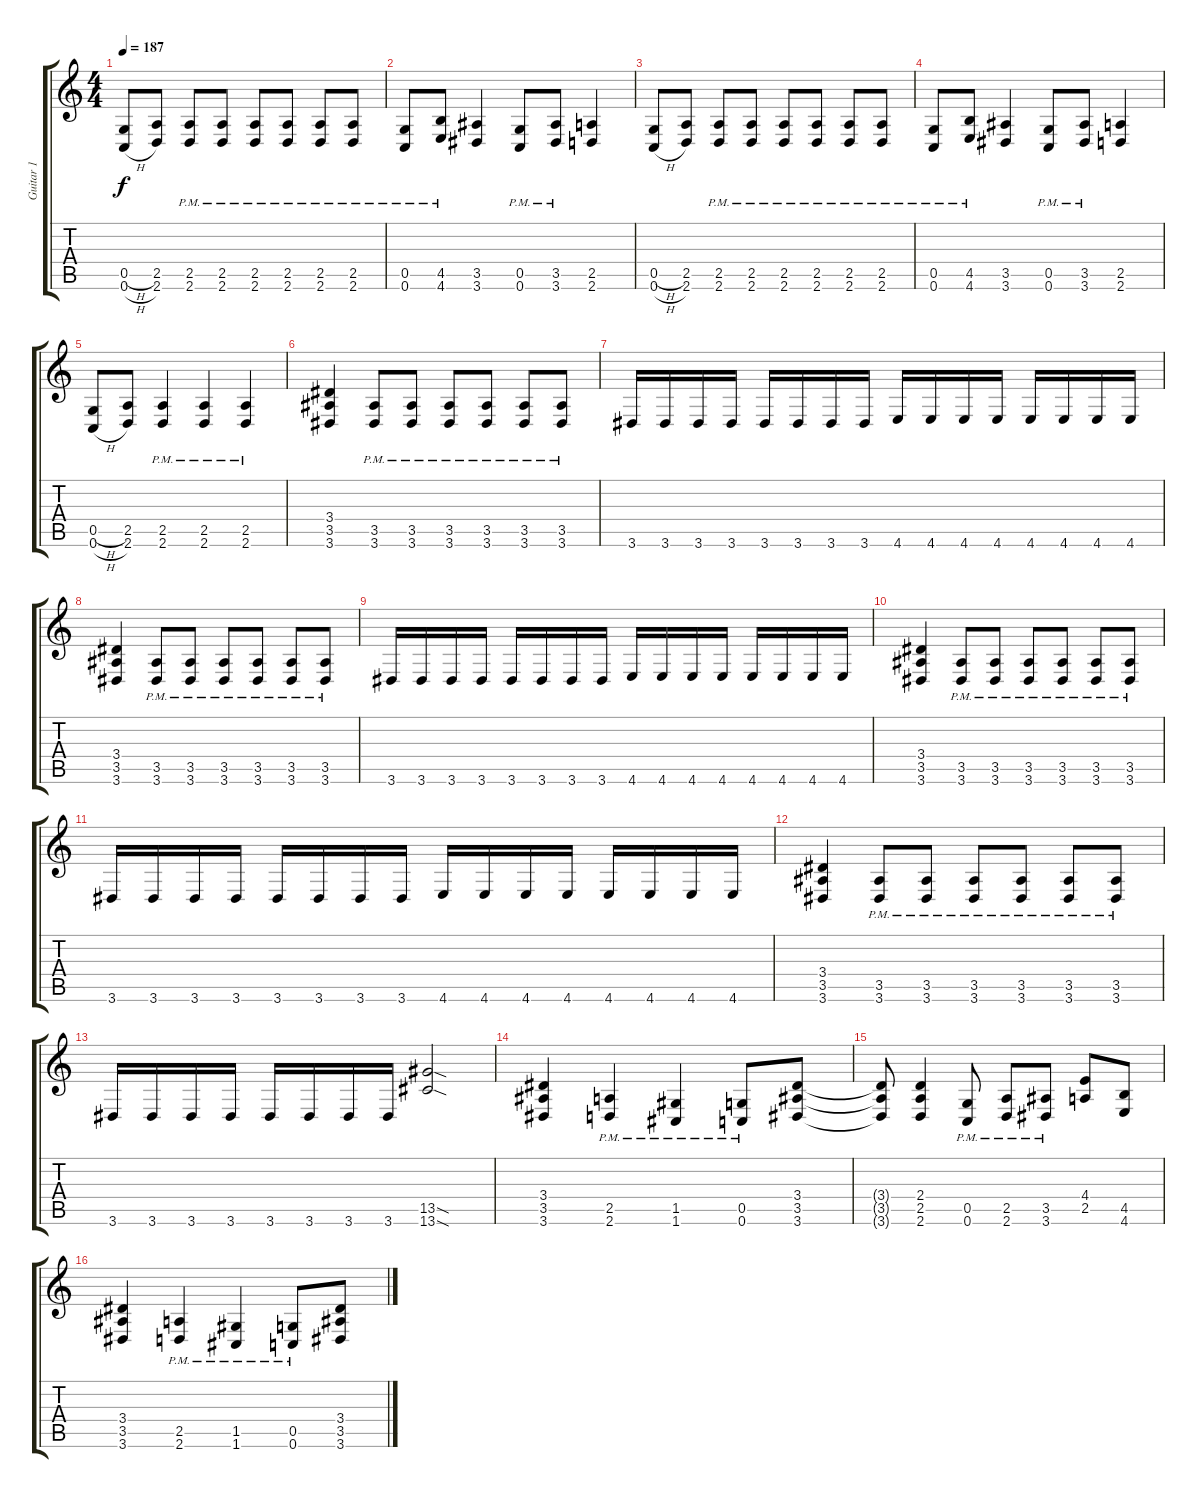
\track ("Guitar 1" "Guitar 1") {instrument distortionguitar}
\staff {score tabs}
\tuning (D4 A3 F3 C3 G2 C2) {hide}
\ts (4 4)
\tempo 187
\clef g2
\ks c
(0.5{h} 0.6{h}).8{dy f} (2.5 2.6).8 (2.5{pm} 2.6{pm}).8 (2.5{pm} 2.6{pm}).8 (2.5{pm} 2.6{pm}).8 (2.5{pm} 2.6{pm}).8 (2.5{pm} 2.6{pm}).8 (2.5{pm} 2.6{pm}).8 |
(0.5{pm} 0.6{pm}).8 (4.5{pm} 4.6{pm}).8 (3.5 3.6).4 (0.5{pm} 0.6{pm}).8 (3.5{pm} 3.6{pm}).8 (2.5 2.6).4 |
(0.5{h} 0.6{h}).8 (2.5 2.6).8 (2.5{pm} 2.6{pm}).8 (2.5{pm} 2.6{pm}).8 (2.5{pm} 2.6{pm}).8 (2.5{pm} 2.6{pm}).8 (2.5{pm} 2.6{pm}).8 (2.5{pm} 2.6{pm}).8 |
(0.5{pm} 0.6{pm}).8 (4.5{pm} 4.6{pm}).8 (3.5 3.6).4 (0.5{pm} 0.6{pm}).8 (3.5{pm} 3.6{pm}).8 (2.5 2.6).4 |
(0.5{h} 0.6{h}).8 (2.5 2.6).8 (2.5{pm} 2.6{pm}).4 (2.5{pm} 2.6{pm}).4 (2.5{pm} 2.6{pm}).4 |
(3.4 3.5 3.6).4 (3.5{pm} 3.6{pm}).8 (3.5{pm} 3.6{pm}).8 (3.5{pm} 3.6{pm}).8 (3.5{pm} 3.6{pm}).8 (3.5{pm} 3.6{pm}).8 (3.5{pm} 3.6{pm}).8 |
3.6.16 3.6.16 3.6.16 3.6.16 3.6.16 3.6.16 3.6.16 3.6.16 4.6.16 4.6.16 4.6.16 4.6.16 4.6.16 4.6.16 4.6.16 4.6.16 |
(3.4 3.5 3.6).4 (3.5{pm} 3.6{pm}).8 (3.5{pm} 3.6{pm}).8 (3.5{pm} 3.6{pm}).8 (3.5{pm} 3.6{pm}).8 (3.5{pm} 3.6{pm}).8 (3.5{pm} 3.6{pm}).8 |
3.6.16 3.6.16 3.6.16 3.6.16 3.6.16 3.6.16 3.6.16 3.6.16 4.6.16 4.6.16 4.6.16 4.6.16 4.6.16 4.6.16 4.6.16 4.6.16 |
(3.4 3.5 3.6).4 (3.5{pm} 3.6{pm}).8 (3.5{pm} 3.6{pm}).8 (3.5{pm} 3.6{pm}).8 (3.5{pm} 3.6{pm}).8 (3.5{pm} 3.6{pm}).8 (3.5{pm} 3.6{pm}).8 |
3.6.16 3.6.16 3.6.16 3.6.16 3.6.16 3.6.16 3.6.16 3.6.16 4.6.16 4.6.16 4.6.16 4.6.16 4.6.16 4.6.16 4.6.16 4.6.16 |
(3.4 3.5 3.6).4 (3.5{pm} 3.6{pm}).8 (3.5{pm} 3.6{pm}).8 (3.5{pm} 3.6{pm}).8 (3.5{pm} 3.6{pm}).8 (3.5{pm} 3.6{pm}).8 (3.5{pm} 3.6{pm}).8 |
3.6.16 3.6.16 3.6.16 3.6.16 3.6.16 3.6.16 3.6.16 3.6.16 (13.5{sod} 13.6{sod}).2 |
(3.4 3.5 3.6).4 (2.5{pm} 2.6{pm}).4 (1.5{pm} 1.6{pm}).4 (0.5{pm} 0.6{pm}).8 (3.4 3.5 3.6).8 |
(3.4{t} 3.5{t} 3.6{t}).8 (2.4 2.5 2.6).4 (0.5{pm} 0.6{pm}).8 (2.5{pm} 2.6{pm}).8 (3.5{pm} 3.6{pm}).8 (4.4 2.5).8 (4.5 4.6).8 |
(3.4 3.5 3.6).4 (2.5{pm} 2.6{pm}).4 (1.5{pm} 1.6{pm}).4 (0.5{pm} 0.6{pm}).8 (3.4 3.5 3.6).8
